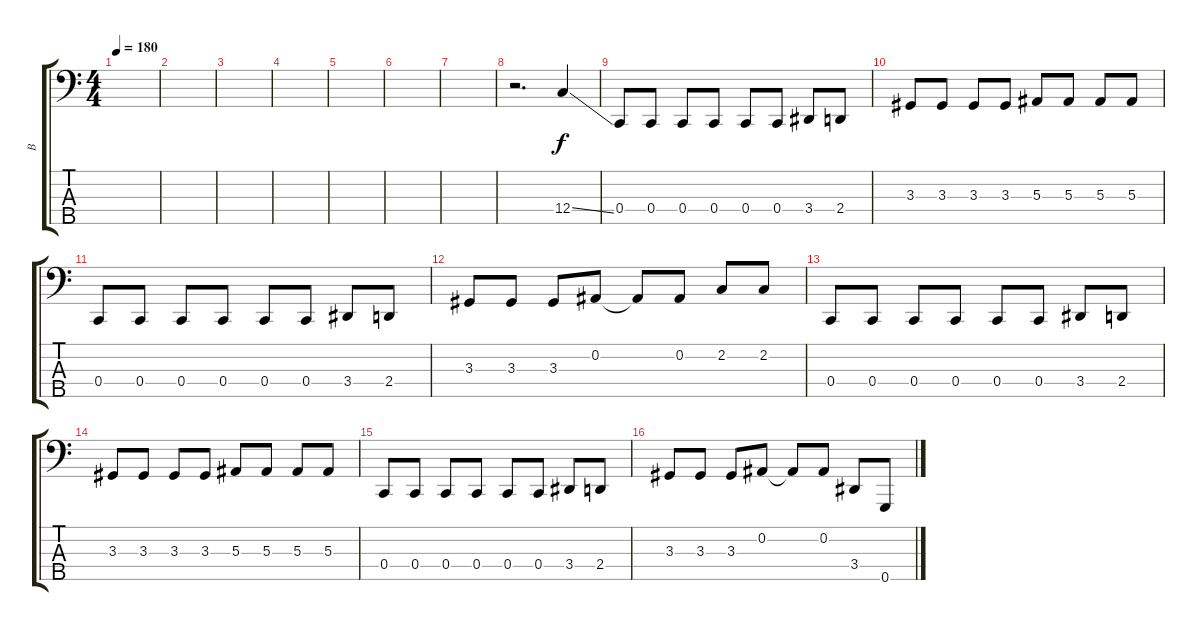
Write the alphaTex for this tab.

\track ("B" "B") {instrument electricbasspick}
\staff {score tabs}
\tuning (Eb2 Bb1 F1 C1 G0) {hide}
\ts (4 4)
\tempo 180
\clef f4
\ks c
|
|
|
|
|
|
|
r.2{d} 12.4{ss}.4 |
0.4.8 0.4.8 0.4.8 0.4.8 0.4.8 0.4.8 3.4.8 2.4.8 |
3.3.8 3.3.8 3.3.8 3.3.8 5.3.8 5.3.8 5.3.8 5.3.8 |
0.4.8 0.4.8 0.4.8 0.4.8 0.4.8 0.4.8 3.4.8 2.4.8 |
3.3.8 3.3.8 3.3.8 0.2.8 0.2{t}.8 0.2.8 2.2.8 2.2.8 |
0.4.8 0.4.8 0.4.8 0.4.8 0.4.8 0.4.8 3.4.8 2.4.8 |
3.3.8 3.3.8 3.3.8 3.3.8 5.3.8 5.3.8 5.3.8 5.3.8 |
0.4.8 0.4.8 0.4.8 0.4.8 0.4.8 0.4.8 3.4.8 2.4.8 |
3.3.8 3.3.8 3.3.8 0.2.8 0.2{t}.8 0.2.8 3.4.8 0.5.8
